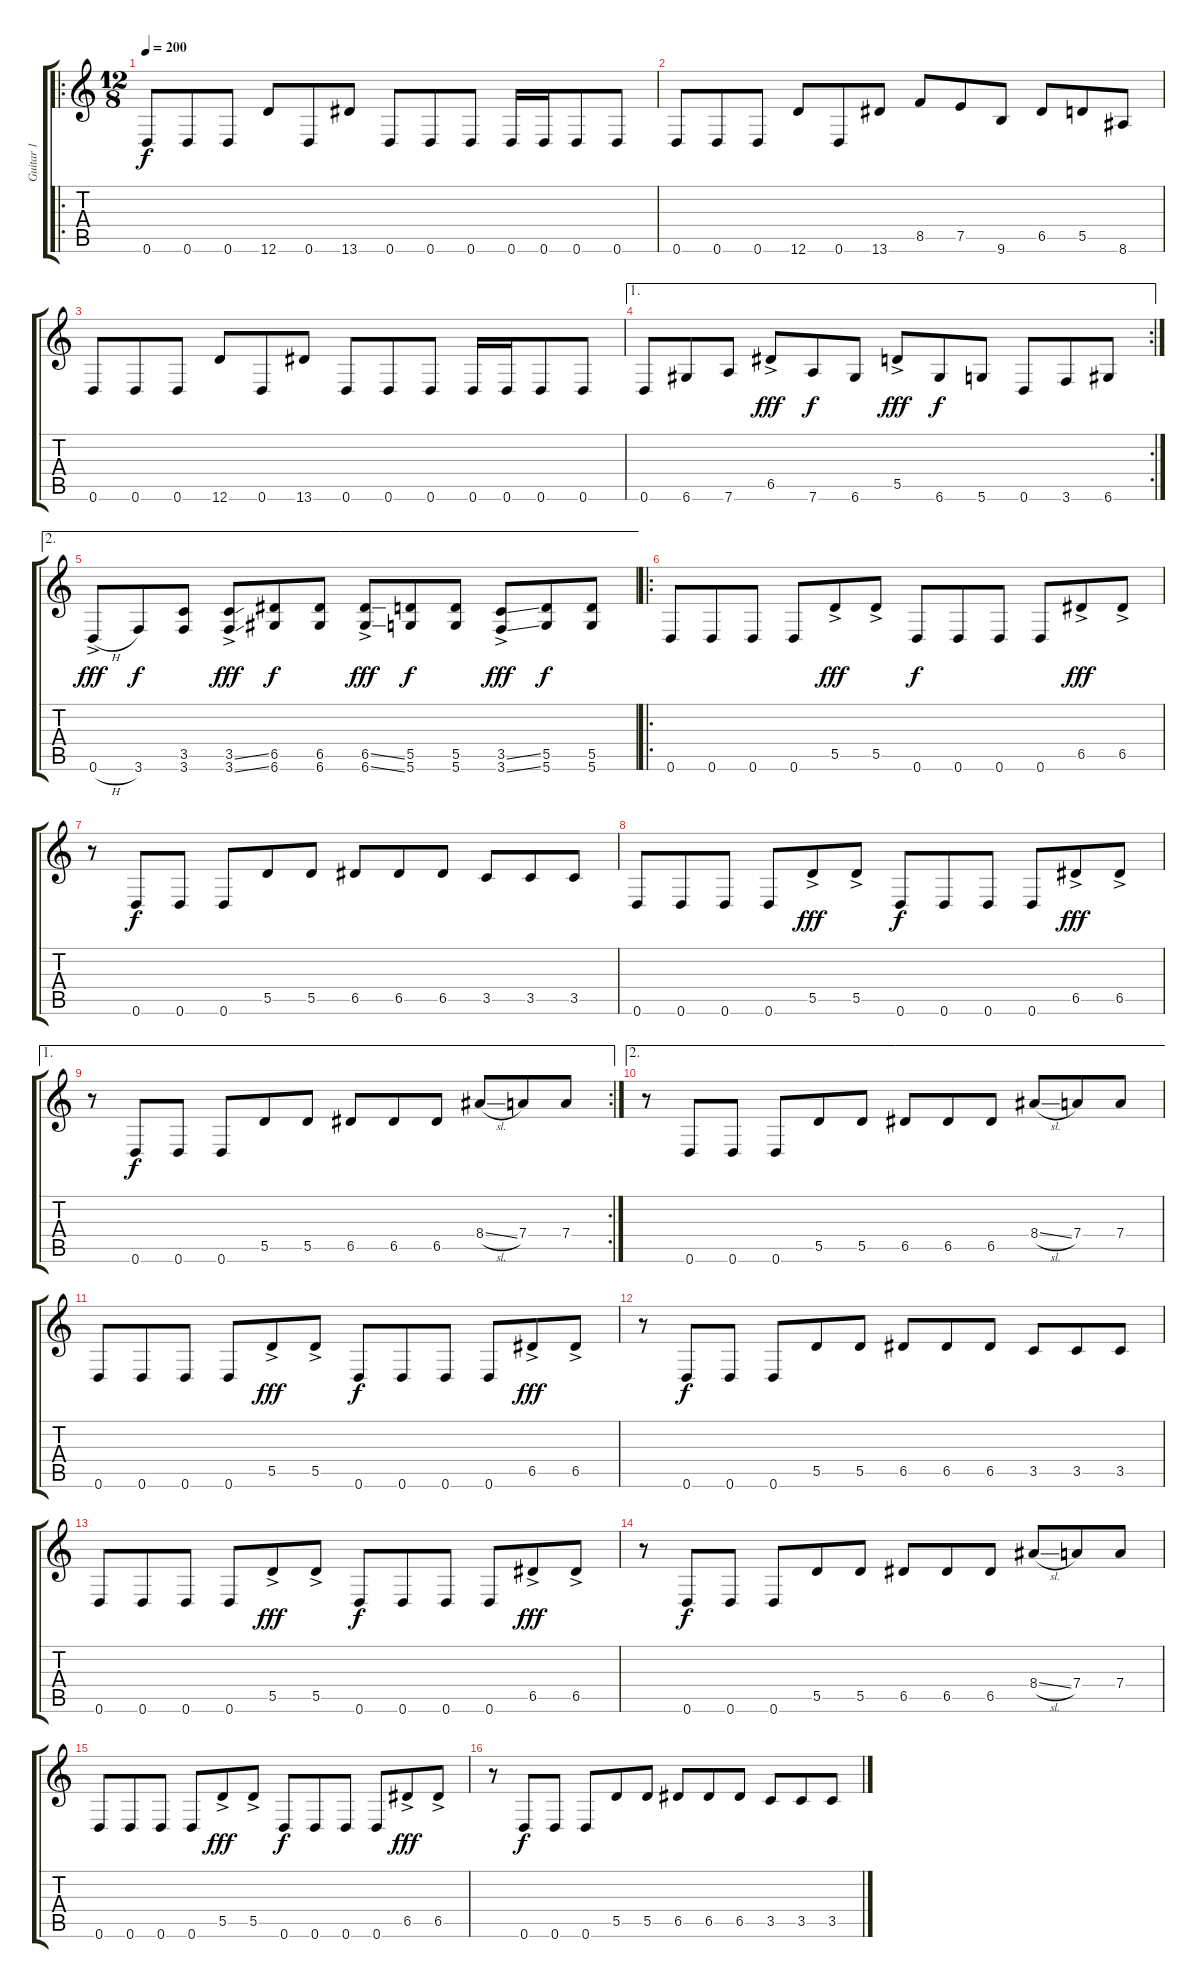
\track ("Guitar 1" "Guitar 1") {instrument distortionguitar}
\staff {score tabs}
\tuning (E4 B3 G3 D3 A2 D2) {hide}
\ro
\ts (12 8)
\tempo 200
\clef g2
\ks c
0.6.8{dy f} 0.6.8 0.6.8 12.6.8 0.6.8 13.6.8 0.6.8 0.6.8 0.6.8 0.6.16 0.6.16 0.6.8 0.6.8 |
0.6.8 0.6.8 0.6.8 12.6.8 0.6.8 13.6.8 8.5.8 7.5.8 9.6.8 6.5.8 5.5.8 8.6.8 |
0.6.8 0.6.8 0.6.8 12.6.8 0.6.8 13.6.8 0.6.8 0.6.8 0.6.8 0.6.16 0.6.16 0.6.8 0.6.8 |
\ae 1
\rc 2
0.6.8 6.6.8 7.6.8 6.5{ac}.8{dy fff} 7.6.8{dy f} 6.6.8 5.5{ac}.8{dy fff} 6.6.8{dy f} 5.6.8 0.6.8 3.6.8 6.6.8 |
\ae 2
0.6{h ac}.8{dy fff} 3.6.8{dy f} (3.5 3.6).8 (3.5{ss ac} 3.6{ss ac}).8{dy fff} (6.5 6.6).8{dy f} (6.5 6.6).8 (6.5{ss ac} 6.6{ss ac}).8{dy fff} (5.5 5.6).8{dy f} (5.5 5.6).8 (3.5{ss ac} 3.6{ss ac}).8{dy fff} (5.5 5.6).8{dy f} (5.5 5.6).8 |
\ro
0.6.8 0.6.8 0.6.8 0.6.8 5.5{ac}.8{dy fff} 5.5{ac}.8 0.6.8{dy f} 0.6.8 0.6.8 0.6.8 6.5{ac}.8{dy fff} 6.5{ac}.8 |
r.8 0.6.8{dy f} 0.6.8 0.6.8 5.5.8 5.5.8 6.5.8 6.5.8 6.5.8 3.5.8 3.5.8 3.5.8 |
0.6.8 0.6.8 0.6.8 0.6.8 5.5{ac}.8{dy fff} 5.5{ac}.8 0.6.8{dy f} 0.6.8 0.6.8 0.6.8 6.5{ac}.8{dy fff} 6.5{ac}.8 |
\ae 1
\rc 2
r.8 0.6.8{dy f} 0.6.8 0.6.8 5.5.8 5.5.8 6.5.8 6.5.8 6.5.8 8.4{sl}.8 7.4.8 7.4.8 |
\ae 2
r.8 0.6.8 0.6.8 0.6.8 5.5.8 5.5.8 6.5.8 6.5.8 6.5.8 8.4{sl}.8 7.4.8 7.4.8 |
0.6.8 0.6.8 0.6.8 0.6.8 5.5{ac}.8{dy fff} 5.5{ac}.8 0.6.8{dy f} 0.6.8 0.6.8 0.6.8 6.5{ac}.8{dy fff} 6.5{ac}.8 |
r.8 0.6.8{dy f} 0.6.8 0.6.8 5.5.8 5.5.8 6.5.8 6.5.8 6.5.8 3.5.8 3.5.8 3.5.8 |
0.6.8 0.6.8 0.6.8 0.6.8 5.5{ac}.8{dy fff} 5.5{ac}.8 0.6.8{dy f} 0.6.8 0.6.8 0.6.8 6.5{ac}.8{dy fff} 6.5{ac}.8 |
r.8 0.6.8{dy f} 0.6.8 0.6.8 5.5.8 5.5.8 6.5.8 6.5.8 6.5.8 8.4{sl}.8 7.4.8 7.4.8 |
0.6.8 0.6.8 0.6.8 0.6.8 5.5{ac}.8{dy fff} 5.5{ac}.8 0.6.8{dy f} 0.6.8 0.6.8 0.6.8 6.5{ac}.8{dy fff} 6.5{ac}.8 |
r.8 0.6.8{dy f} 0.6.8 0.6.8 5.5.8 5.5.8 6.5.8 6.5.8 6.5.8 3.5.8 3.5.8 3.5.8
